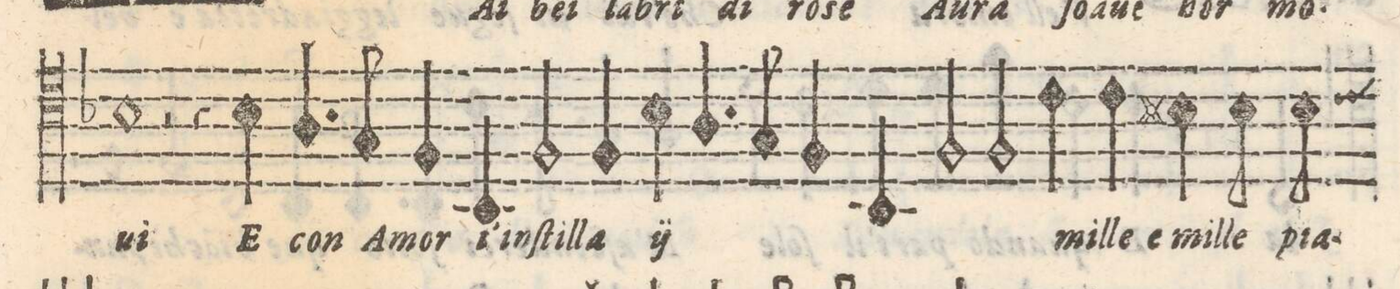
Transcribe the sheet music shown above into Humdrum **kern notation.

**kern	**text
*I"Sesto	*
*clefC4	*
*k[b-]	*
*M2/1	*
1B-	-ui
2r	.
4r	.
4B-\	E
=7-	=7-
4.A/	con
8G/	A-
4F/	-mor
4BB-/	t'in-
2F/	-ſtil-
4F/	-la
4B-\	/E
=8-	=8-
4.A/	con
8G/	A-
4F/	-mor
4BB-/	t'in
2F/	stil-
2F/	-la/
=9-	=9-
4c\	mil-
4c\	-le e
4Bn\	mil-
8B\	-le
8B\	pia-
*-	*-
